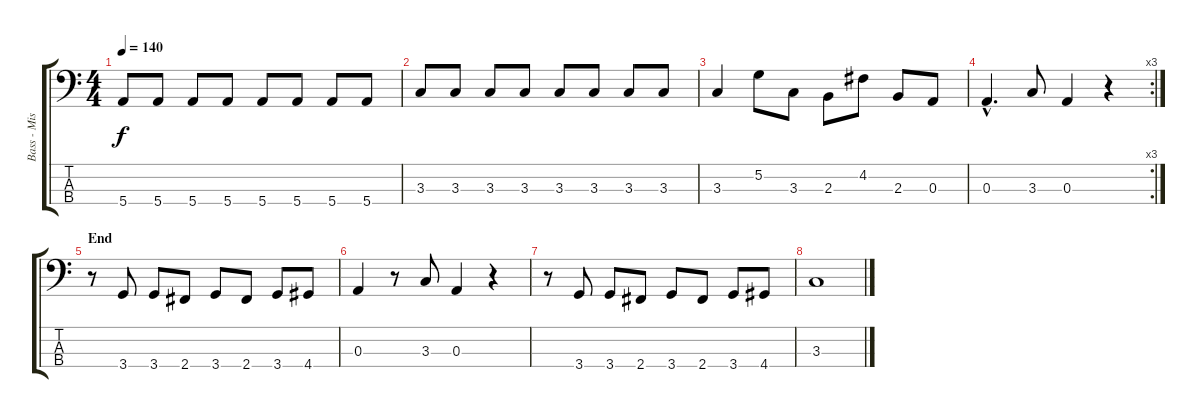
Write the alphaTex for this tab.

\track ("Bass - Misa" "Bass - Mis") {instrument electricbassfinger}
\staff {score tabs}
\tuning (G2 D2 A1 E1) {hide}
\ts (4 4)
\tempo 140
\clef f4
\ks c
5.4.8{dy f} 5.4.8 5.4.8 5.4.8 5.4.8 5.4.8 5.4.8 5.4.8 |
3.3.8 3.3.8 3.3.8 3.3.8 3.3.8 3.3.8 3.3.8 3.3.8 |
3.3.4 5.2.8 3.3.8 2.3.8 4.2.8 2.3.8 0.3.8 |
\rc 3
0.3{hac}.4{d} 3.3.8 0.3.4 r.4 |
\section ("" "End")
r.8 3.4.8 3.4.8 2.4.8 3.4.8 2.4.8 3.4.8 4.4.8 |
0.3.4 r.8 3.3.8 0.3.4 r.4 |
r.8 3.4.8 3.4.8 2.4.8 3.4.8 2.4.8 3.4.8 4.4.8 |
3.3.1
